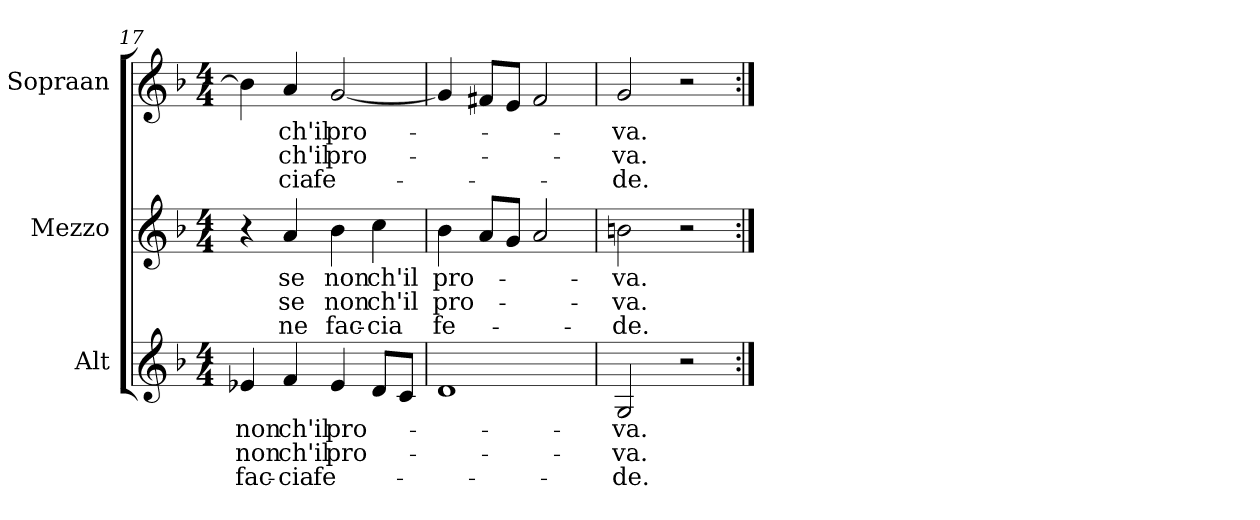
**kern	**text	**text	**text	**kern	**text	**text	**text	**kern	**text	**text	**text
*part3	*part3	*part3	*part3	*part2	*part2	*part2	*part2	*part1	*part1	*part1	*part1
*staff3	*staff3	*staff3	*staff3	*staff2	*staff2	*staff2	*staff2	*staff1	*staff1	*staff1	*staff1
*I"Alt	*	*	*	*I"Mezzo	*	*	*	*I"Sopraan	*	*	*
!!LO:LB:g=z
*clefG2	*	*	*	*clefG2	*	*	*	*clefG2	*	*	*
*k[b-]	*	*	*	*k[b-]	*	*	*	*k[b-]	*	*	*
*F:	*	*	*	*F:	*	*	*	*F:	*	*	*
*M4/4	*	*	*	*M4/4	*	*	*	*M4/4	*	*	*
=17	=17	=17	=17	=17	=17	=17	=17	=17	=17	=17	=17
!	!LO:LY:b:color=#000000	!LO:LY:b:color=#000000	!LO:LY:b:color=#000000	!	!	!	!	!	!	!	!
4e-Xi/	non	non	fac-	4r	.	.	.	4b-i\]	.	.	.
!	!LO:LY:b:color=#000000	!LO:LY:b:color=#000000	!LO:LY:b:color=#000000	!	!	!	!	!	!	!	!
!	!	!	!	!	!LO:LY:b:color=#000000	!LO:LY:b:color=#000000	!LO:LY:b:color=#000000	!	!	!	!
!	!	!	!	!	!	!	!	!	!LO:LY:b:color=#000000	!LO:LY:b:color=#000000	!LO:LY:b:color=#000000
4fi/	ch'il	ch'il	-cia	4ai/	se	se	ne	4ai/	ch'il	ch'il	-cia
!	!LO:LY:b:color=#000000	!LO:LY:b:color=#000000	!LO:LY:b:color=#000000	!	!	!	!	!	!	!	!
!	!	!	!	!	!LO:LY:b:color=#000000	!LO:LY:b:color=#000000	!LO:LY:b:color=#000000	!	!	!	!
!	!	!	!	!	!	!	!	!	!LO:LY:b:color=#000000	!LO:LY:b:color=#000000	!LO:LY:b:color=#000000
4e-i/	pro-	pro-	fe-	4b-i\	non	non	fac-	[2gi/	pro-	pro-	fe-
!	!	!	!	!	!LO:LY:b:color=#000000	!LO:LY:b:color=#000000	!LO:LY:b:color=#000000	!	!	!	!
8di/L	.	.	.	4cci\	ch'il	ch'il	-cia	.	.	.	.
8ci/J	.	.	.	.	.	.	.	.	.	.	.
=18	=18	=18	=18	=18	=18	=18	=18	=18	=18	=18	=18
!	!	!	!	!	!LO:LY:b:color=#000000	!LO:LY:b:color=#000000	!LO:LY:b:color=#000000	!	!	!	!
1di	.	.	.	4b-i\	pro-	pro-	fe-	4gi/]	.	.	.
.	.	.	.	8ai/L	.	.	.	8f#Xi/L	.	.	.
.	.	.	.	8gi/J	.	.	.	8ei/J	.	.	.
.	.	.	.	2ai/	.	.	.	2f#i/	.	.	.
=19	=19	=19	=19	=19	=19	=19	=19	=19	=19	=19	=19
!	!LO:LY:b:color=#000000	!LO:LY:b:color=#000000	!LO:LY:b:color=#000000	!	!	!	!	!	!	!	!
!	!	!	!	!	!LO:LY:b:color=#000000	!LO:LY:b:color=#000000	!LO:LY:b:color=#000000	!	!	!	!
!	!	!	!	!	!	!	!	!	!LO:LY:b:color=#000000	!LO:LY:b:color=#000000	!LO:LY:b:color=#000000
2Gi/	-va.	-va.	-de.	2bni\	-va.	-va.	-de.	2gi/	-va.	-va.	-de.
2r	.	.	.	2r	.	.	.	2r	.	.	.
=:|!	=:|!	=:|!	=:|!	=:|!	=:|!	=:|!	=:|!	=:|!	=:|!	=:|!	=:|!
*-	*-	*-	*-	*-	*-	*-	*-	*-	*-	*-	*-
